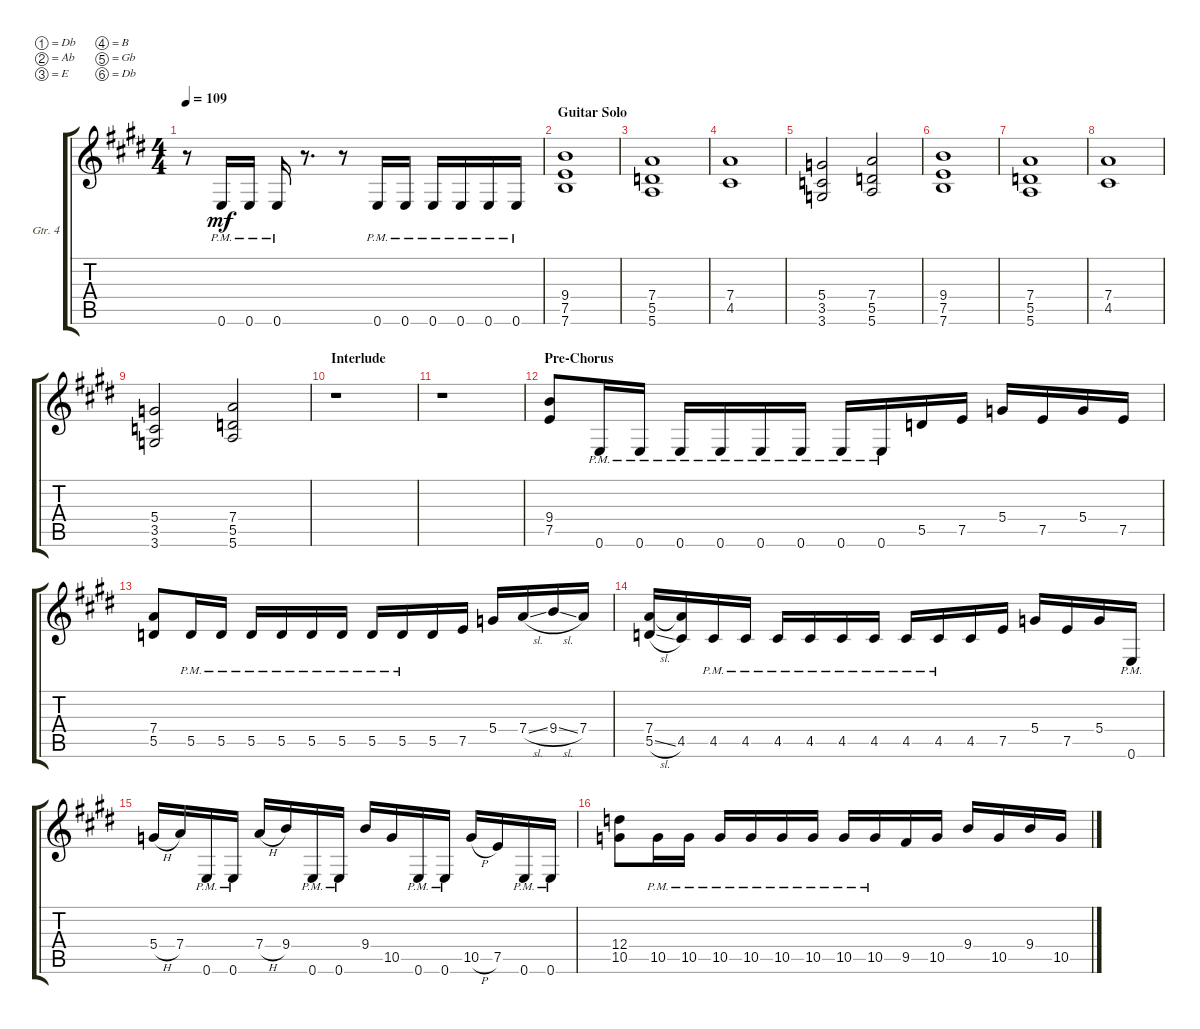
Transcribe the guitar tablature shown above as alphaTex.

\defaultSystemsLayout 4
\bracketExtendMode groupsimilarinstruments
\firstSystemTrackNameOrientation horizontal
\otherSystemsTrackNameOrientation horizontal
\track ("Guitar 4" "Gtr. 4") {instrument distortionguitar}
\staff {score tabs}
\tuning (Db4 Ab3 E3 B2 Gb2 Db2)
\displaytranspose 15
\ts (4 4)
\tempo 109
\clef g2
\ks c#minor
r.8{dy mf} 0.6{pm}.16 0.6{pm}.16 0.6{pm}.16 r.8{d} r.8 0.6{pm}.16 0.6{pm}.16 0.6{pm}.16 0.6{pm}.16 0.6{pm}.16 0.6{pm}.16 |
\section ("" "Guitar Solo")
(7.6 7.5 9.4).1 |
(7.4 5.5 5.6).1 |
(4.5 7.4).1 |
(5.4 3.5 3.6).2 (7.4 5.5 5.6).2 |
(7.6 7.5 9.4).1 |
(7.4 5.5 5.6).1 |
(4.5 7.4).1 |
(5.4 3.5 3.6).2 (7.4 5.5 5.6).2 |
\section ("" "Interlude")
r.1 |
r.1 |
\section ("" "Pre-Chorus")
(7.5 9.4).8 0.6{pm}.16 0.6{pm}.16 0.6{pm}.16 0.6{pm}.16 0.6{pm}.16 0.6{pm}.16 0.6{pm}.16 0.6{pm}.16 5.5.16 7.5.16 5.4.16 7.5.16 5.4.16 7.5.16 |
(7.4 5.5).8 5.5{pm}.16 5.5{pm}.16 5.5{pm}.16 5.5{pm}.16 5.5{pm}.16 5.5{pm}.16 5.5{pm}.16 5.5{pm}.16 5.5.16 7.5.16 5.4.16 7.4{sl}.16 9.4{sl}.16 7.4.16 |
(7.4 5.5{sl}).16 (4.5 7.4{t}).16 4.5{pm}.16 4.5{pm}.16 4.5{pm}.16 4.5{pm}.16 4.5{pm}.16 4.5{pm}.16 4.5{pm}.16 4.5{pm}.16 4.5.16 7.5.16 5.4.16 7.5.16 5.4.16 0.6{pm}.16 |
5.4{h}.16 7.4.16 0.6{pm}.16 0.6{pm}.16 7.4{h}.16 9.4.16 0.6{pm}.16 0.6{pm}.16 9.4.16 10.5.16 0.6{pm}.16 0.6{pm}.16 10.5{h}.16 7.5.16 0.6{pm}.16 0.6{pm}.16 |
(10.5 12.4).8 10.5{pm}.16 10.5{pm}.16 10.5{pm}.16 10.5{pm}.16 10.5{pm}.16 10.5{pm}.16 10.5{pm}.16 10.5{pm}.16 9.5.16 10.5.16 9.4.16 10.5.16 9.4.16 10.5.16
